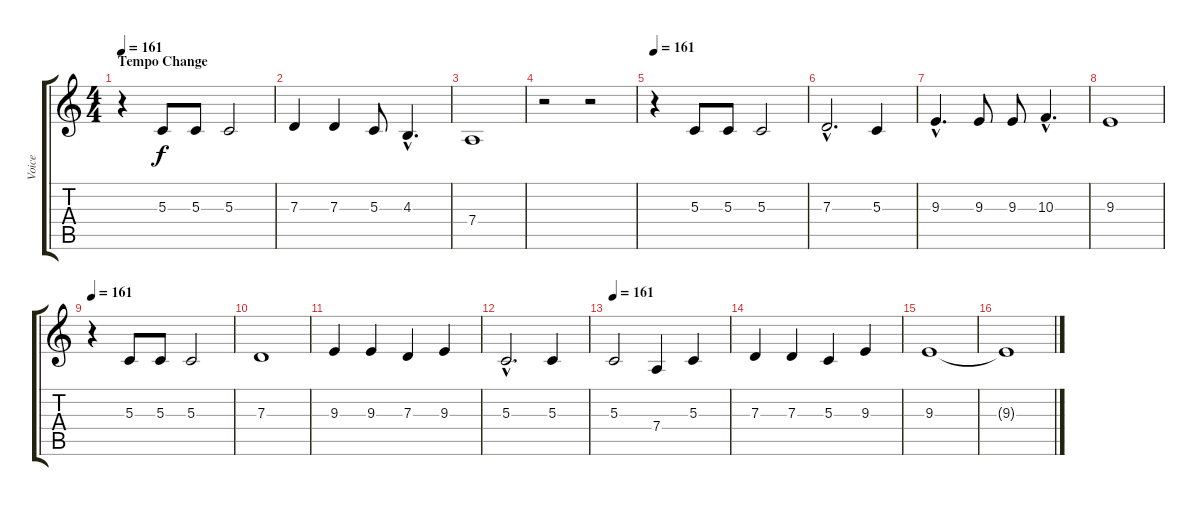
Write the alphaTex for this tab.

\track ("Voice" "Voice") {instrument lead2sawtooth}
\staff {score tabs}
\tuning (E4 B3 G3 D3 A2 E2) {hide}
\ts (4 4)
\section ("" "Tempo Change")
\tempo 161
\clef g2
\ks c
r.4{dy f} 5.3.8 5.3.8 5.3.2 |
7.3.4 7.3.4 5.3.8 4.3{hac}.4{d} |
7.4.1 |
r.2 r.2 |
\tempo 161
r.4 5.3.8 5.3.8 5.3.2 |
7.3{hac}.2{d} 5.3.4 |
9.3{hac}.4{d} 9.3.8 9.3.8 10.3{hac}.4{d} |
9.3.1 |
\tempo 161
r.4 5.3.8 5.3.8 5.3.2 |
7.3.1 |
9.3.4 9.3.4 7.3.4 9.3.4 |
5.3{hac}.2{d} 5.3.4 |
\tempo 161
5.3.2 7.4.4 5.3.4 |
7.3.4 7.3.4 5.3.4 9.3.4 |
9.3.1 |
9.3{t}.1
